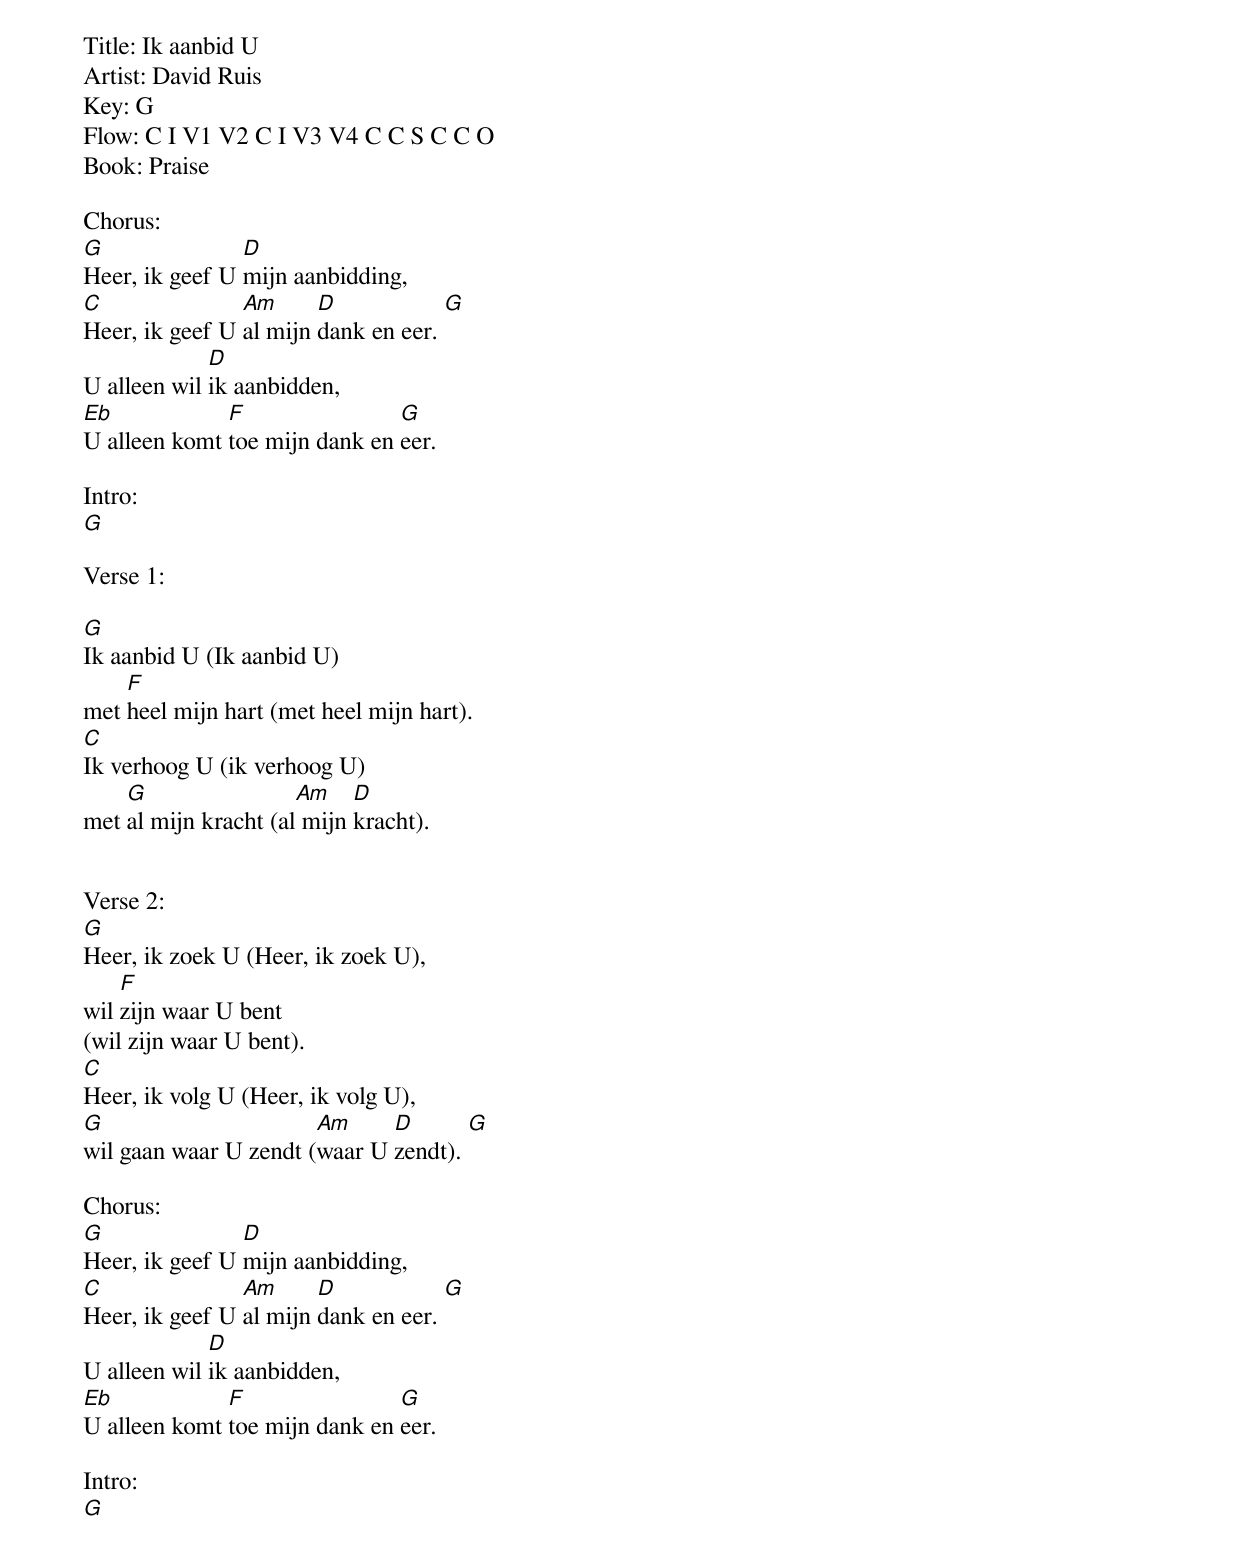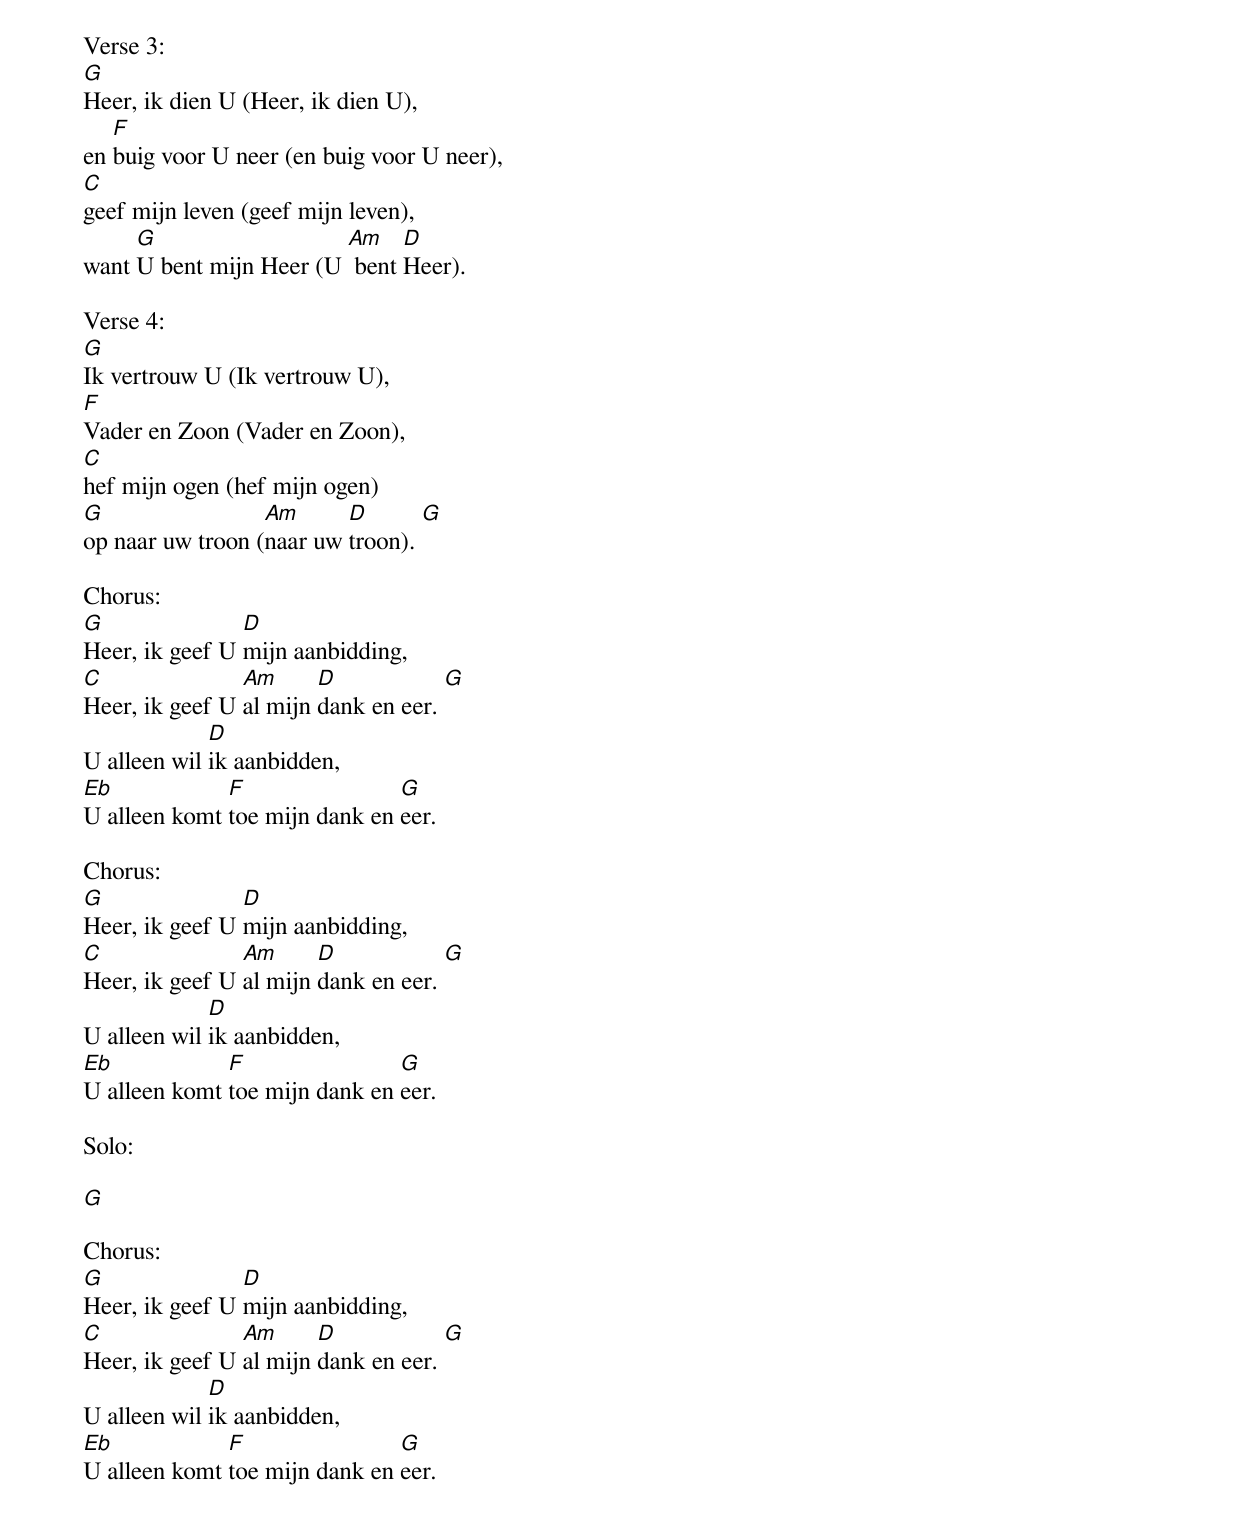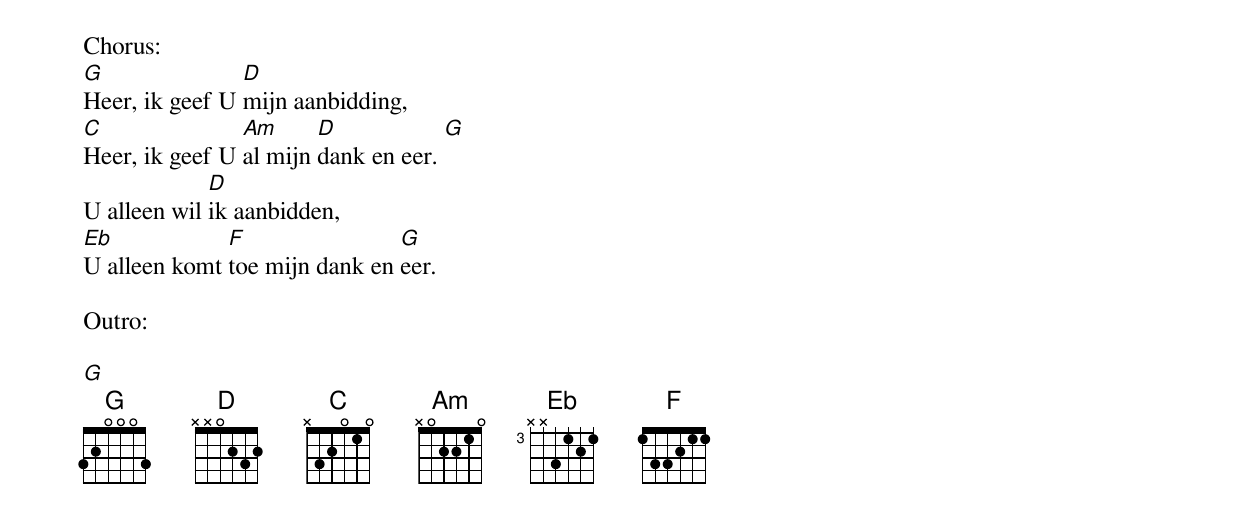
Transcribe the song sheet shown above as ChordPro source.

Title: Ik aanbid U
Artist: David Ruis
Key: G
Flow: C I V1 V2 C I V3 V4 C C S C C O
Book: Praise

Chorus:
[G]Heer, ik geef U [D]mijn aanbidding,
[C]Heer, ik geef U [Am]al mijn [D]dank en eer. [G]
U alleen wil [D]ik aanbidden,
[Eb]U alleen komt [F]toe mijn dank en [G]eer.

Intro:
[G]

Verse 1:

[G]Ik aanbid U (Ik aanbid U)
met [F]heel mijn hart (met heel mijn hart).
[C]Ik verhoog U (ik verhoog U)
met [G]al mijn kracht (al[Am] mijn [D]kracht).


Verse 2:
[G]Heer, ik zoek U (Heer, ik zoek U),
wil [F]zijn waar U bent
(wil zijn waar U bent).
[C]Heer, ik volg U (Heer, ik volg U),
[G]wil gaan waar U zendt ([Am]waar U [D]zendt). [G]

Chorus:
[G]Heer, ik geef U [D]mijn aanbidding,
[C]Heer, ik geef U [Am]al mijn [D]dank en eer. [G]
U alleen wil [D]ik aanbidden,
[Eb]U alleen komt [F]toe mijn dank en [G]eer.

Intro:
[G]

Verse 3:
[G]Heer, ik dien U (Heer, ik dien U),
en [F]buig voor U neer (en buig voor U neer),
[C]geef mijn leven (geef mijn leven),
want [G]U bent mijn Heer (U [Am] bent [D]Heer).

Verse 4:
[G]Ik vertrouw U (Ik vertrouw U),
[F]Vader en Zoon (Vader en Zoon),
[C]hef mijn ogen (hef mijn ogen)
[G]op naar uw troon ([Am]naar uw [D]troon). [G]

Chorus:
[G]Heer, ik geef U [D]mijn aanbidding,
[C]Heer, ik geef U [Am]al mijn [D]dank en eer. [G]
U alleen wil [D]ik aanbidden,
[Eb]U alleen komt [F]toe mijn dank en [G]eer.

Chorus:
[G]Heer, ik geef U [D]mijn aanbidding,
[C]Heer, ik geef U [Am]al mijn [D]dank en eer. [G]
U alleen wil [D]ik aanbidden,
[Eb]U alleen komt [F]toe mijn dank en [G]eer.

Solo:

[G]

Chorus:
[G]Heer, ik geef U [D]mijn aanbidding,
[C]Heer, ik geef U [Am]al mijn [D]dank en eer. [G]
U alleen wil [D]ik aanbidden,
[Eb]U alleen komt [F]toe mijn dank en [G]eer.

Chorus:
[G]Heer, ik geef U [D]mijn aanbidding,
[C]Heer, ik geef U [Am]al mijn [D]dank en eer. [G]
U alleen wil [D]ik aanbidden,
[Eb]U alleen komt [F]toe mijn dank en [G]eer.

Outro:

[G]
